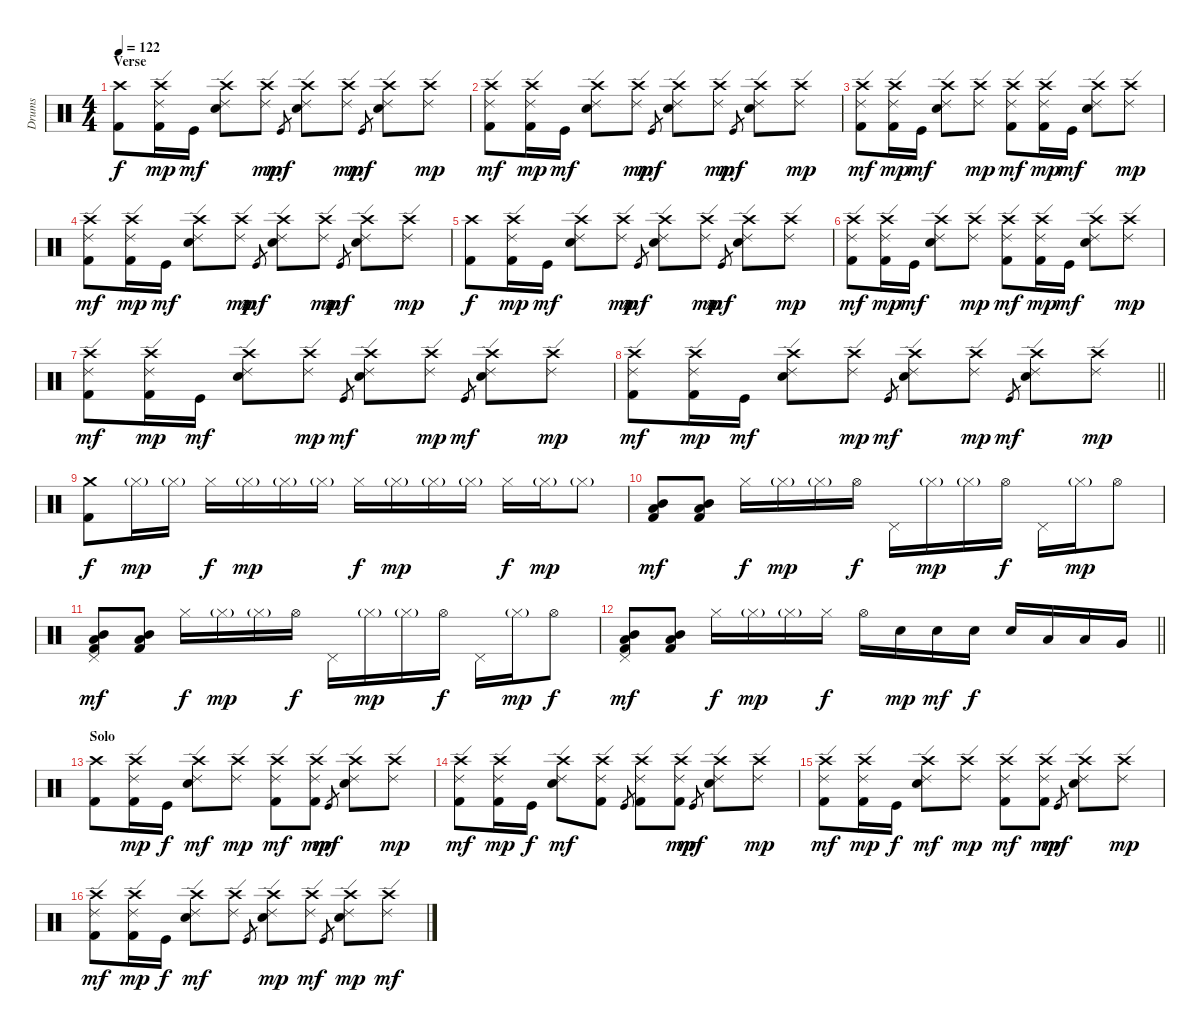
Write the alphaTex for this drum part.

\track ("Drums" "Drums") {instrument percussion}
\staff {score}
\articulation defaults
\ts (4 4)
\section ("" "Verse")
\tempo 122
\clef neutral
\ks c
("Crash high (hit)" "Kick (hit) 2").8{dy f} ("Crash high (hit)" "Ride (edge) 2" "Kick (hit) 2").16{dy mp} "Kick (hit)".16{dy mf} ("Crash high (hit)" "Ride (edge) 2" "Electric Snare (hit)").8 ("Crash high (hit)" "Ride (edge) 2").8{dy mp} "Kick (hit)".8{gr dy mf} ("Crash high (hit)" "Ride (edge) 2" "Electric Snare (hit)").8 ("Crash high (hit)" "Ride (edge) 2").8{dy mp} "Kick (hit)".8{gr dy mf} ("Crash high (hit)" "Ride (edge) 2" "Electric Snare (hit)").8 ("Crash high (hit)" "Ride (edge) 2").8{dy mp} |
("Crash high (hit)" "Ride (edge) 2" "Kick (hit) 2").8{dy mf} ("Crash high (hit)" "Ride (edge) 2" "Kick (hit) 2").16{dy mp} "Kick (hit)".16{dy mf} ("Crash high (hit)" "Ride (edge) 2" "Electric Snare (hit)").8 ("Crash high (hit)" "Ride (edge) 2").8{dy mp} "Kick (hit)".8{gr dy mf} ("Crash high (hit)" "Ride (edge) 2" "Electric Snare (hit)").8 ("Crash high (hit)" "Ride (edge) 2").8{dy mp} "Kick (hit)".8{gr dy mf} ("Crash high (hit)" "Ride (edge) 2" "Electric Snare (hit)").8 ("Crash high (hit)" "Ride (edge) 2").8{dy mp} |
("Crash high (hit)" "Ride (edge) 2" "Kick (hit) 2").8{dy mf} ("Crash high (hit)" "Ride (edge) 2" "Kick (hit) 2").16{dy mp} "Kick (hit)".16{dy mf} ("Crash high (hit)" "Ride (edge) 2" "Electric Snare (hit)").8 ("Crash high (hit)" "Ride (edge) 2").8{dy mp} ("Crash high (hit)" "Ride (edge) 2" "Kick (hit) 2").8{dy mf} ("Crash high (hit)" "Ride (edge) 2" "Kick (hit) 2").16{dy mp} "Kick (hit)".16{dy mf} ("Crash high (hit)" "Ride (edge) 2" "Electric Snare (hit)").8 ("Crash high (hit)" "Ride (edge) 2").8{dy mp} |
("Crash high (hit)" "Ride (edge) 2" "Kick (hit) 2").8{dy mf} ("Crash high (hit)" "Ride (edge) 2" "Kick (hit) 2").16{dy mp} "Kick (hit)".16{dy mf} ("Crash high (hit)" "Ride (edge) 2" "Electric Snare (hit)").8 ("Crash high (hit)" "Ride (edge) 2").8{dy mp} "Kick (hit)".8{gr dy mf} ("Crash high (hit)" "Ride (edge) 2" "Electric Snare (hit)").8 ("Crash high (hit)" "Ride (edge) 2").8{dy mp} "Kick (hit)".8{gr dy mf} ("Crash high (hit)" "Ride (edge) 2" "Electric Snare (hit)").8 ("Crash high (hit)" "Ride (edge) 2").8{dy mp} |
("Crash high (hit)" "Kick (hit) 2").8{dy f} ("Crash high (hit)" "Ride (edge) 2" "Kick (hit) 2").16{dy mp} "Kick (hit)".16{dy mf} ("Crash high (hit)" "Ride (edge) 2" "Electric Snare (hit)").8 ("Crash high (hit)" "Ride (edge) 2").8{dy mp} "Kick (hit)".8{gr dy mf} ("Crash high (hit)" "Ride (edge) 2" "Electric Snare (hit)").8 ("Crash high (hit)" "Ride (edge) 2").8{dy mp} "Kick (hit)".8{gr dy mf} ("Crash high (hit)" "Ride (edge) 2" "Electric Snare (hit)").8 ("Crash high (hit)" "Ride (edge) 2").8{dy mp} |
("Crash high (hit)" "Ride (edge) 2" "Kick (hit) 2").8{dy mf} ("Crash high (hit)" "Ride (edge) 2" "Kick (hit) 2").16{dy mp} "Kick (hit)".16{dy mf} ("Crash high (hit)" "Ride (edge) 2" "Electric Snare (hit)").8 ("Crash high (hit)" "Ride (edge) 2").8{dy mp} ("Crash high (hit)" "Ride (edge) 2" "Kick (hit) 2").8{dy mf} ("Crash high (hit)" "Ride (edge) 2" "Kick (hit) 2").16{dy mp} "Kick (hit)".16{dy mf} ("Crash high (hit)" "Ride (edge) 2" "Electric Snare (hit)").8 ("Crash high (hit)" "Ride (edge) 2").8{dy mp} |
("Crash high (hit)" "Ride (edge) 2" "Kick (hit) 2").8{dy mf} ("Crash high (hit)" "Ride (edge) 2" "Kick (hit) 2").16{dy mp} "Kick (hit)".16{dy mf} ("Crash high (hit)" "Ride (edge) 2" "Electric Snare (hit)").8 ("Crash high (hit)" "Ride (edge) 2").8{dy mp} "Kick (hit)".8{gr dy mf} ("Crash high (hit)" "Ride (edge) 2" "Electric Snare (hit)").8 ("Crash high (hit)" "Ride (edge) 2").8{dy mp} "Kick (hit)".8{gr dy mf} ("Crash high (hit)" "Ride (edge) 2" "Electric Snare (hit)").8 ("Crash high (hit)" "Ride (edge) 2").8{dy mp} |
\barLineRight lightlight
("Crash high (hit)" "Ride (edge) 2" "Kick (hit) 2").8{dy mf} ("Crash high (hit)" "Ride (edge) 2" "Kick (hit) 2").16{dy mp} "Kick (hit)".16{dy mf} ("Crash high (hit)" "Ride (edge) 2" "Electric Snare (hit)").8 ("Crash high (hit)" "Ride (edge) 2").8{dy mp} "Kick (hit)".8{gr dy mf} ("Crash high (hit)" "Ride (edge) 2" "Electric Snare (hit)").8 ("Crash high (hit)" "Ride (edge) 2").8{dy mp} "Kick (hit)".8{gr dy mf} ("Crash high (hit)" "Ride (edge) 2" "Electric Snare (hit)").8 ("Crash high (hit)" "Ride (edge) 2").8{dy mp} |
\section ("" "")
("Crash medium (hit)" "Kick (hit) 2").8{dy f} "Hi-Hat (closed)"{g}.16{dy mp} "Hi-Hat (closed)"{g}.16 "Hi-Hat (closed)".16{dy f} "Hi-Hat (closed)"{g}.16{dy mp} "Hi-Hat (closed)"{g}.16 "Hi-Hat (closed)"{g}.16 "Hi-Hat (closed)".16{dy f} "Hi-Hat (closed)"{g}.16{dy mp} "Hi-Hat (closed)"{g}.16 "Hi-Hat (closed)"{g}.16 "Hi-Hat (closed)".16{dy f} "Hi-Hat (closed)"{g}.16{dy mp} "Hi-Hat (closed)"{g}.8 |
("Low Floor Tom (hit)" "Mid Tom (hit)" "Kick (hit) 2").8{dy mf} ("Low Floor Tom (hit)" "Mid Tom (hit)" "Kick (hit) 2").8 "Hi-Hat (closed)".16{dy f} "Hi-Hat (closed)"{g}.16{dy mp} "Hi-Hat (closed)"{g}.16 "Hi-Hat (open)".16{dy f} "Pedal Hi-Hat (hit)".16 "Hi-Hat (closed)"{g}.16{dy mp} "Hi-Hat (closed)"{g}.16 "Hi-Hat (open)".16{dy f} "Pedal Hi-Hat (hit)".16 "Hi-Hat (closed)"{g}.16{dy mp} "Hi-Hat (open)".8 |
("Pedal Hi-Hat (hit)" "Low Floor Tom (hit)" "Mid Tom (hit)" "Kick (hit) 2").8{dy mf} ("Low Floor Tom (hit)" "Mid Tom (hit)" "Kick (hit) 2").8 "Hi-Hat (closed)".16{dy f} "Hi-Hat (closed)"{g}.16{dy mp} "Hi-Hat (closed)"{g}.16 "Hi-Hat (open)".16{dy f} "Pedal Hi-Hat (hit)".16 "Hi-Hat (closed)"{g}.16{dy mp} "Hi-Hat (closed)"{g}.16 "Hi-Hat (open)".16{dy f} "Pedal Hi-Hat (hit)".16 "Hi-Hat (closed)"{g}.16{dy mp} "Hi-Hat (open)".8{dy f} |
\barLineRight lightlight
("Pedal Hi-Hat (hit)" "Low Floor Tom (hit)" "Mid Tom (hit)" "Kick (hit) 2").8{dy mf} ("Low Floor Tom (hit)" "Mid Tom (hit)" "Kick (hit) 2").8 "Hi-Hat (closed)".16{dy f} "Hi-Hat (closed)"{g}.16{dy mp} "Hi-Hat (closed)"{g}.16 "Hi-Hat (closed)".16{dy f} "Hi-Hat (open)".16 "Electric Snare (hit)".16{dy mp} "Electric Snare (hit)".16{dy mf} "Electric Snare (hit)".16{dy f} "Electric Snare (hit)".16 "Low Tom (hit)".16 "Low Tom (hit)".16 "Very Low Tom (hit)".16 |
\section ("" "Solo")
("Crash high (hit)" "Kick (hit) 2").8 ("Crash high (hit)" "Ride (edge) 2" "Kick (hit) 2").16{dy mp} "Kick (hit)".16{dy f} ("Crash high (hit)" "Ride (edge) 2" "Electric Snare (hit)").8{dy mf} ("Crash high (hit)" "Ride (edge) 2").8{dy mp} ("Crash high (hit)" "Ride (edge) 2" "Kick (hit) 2").8{dy mf} ("Crash high (hit)" "Ride (edge) 2" "Kick (hit) 2").8{dy mp} "Kick (hit)".8{gr dy mf} ("Crash high (hit)" "Ride (edge) 2" "Electric Snare (hit)").8 ("Crash high (hit)" "Ride (edge) 2").8{dy mp} |
("Crash high (hit)" "Ride (edge) 2" "Kick (hit) 2").8{dy mf} ("Crash high (hit)" "Ride (edge) 2" "Kick (hit) 2").16{dy mp} "Kick (hit)".16{dy f} ("Crash high (hit)" "Ride (edge) 2" "Electric Snare (hit)").8{dy mf} ("Crash high (hit)" "Ride (edge) 2" "Kick (hit) 2").8 "Kick (hit)".8{gr} ("Crash high (hit)" "Ride (edge) 2" "Kick (hit) 2").8 ("Crash high (hit)" "Ride (edge) 2" "Kick (hit) 2").8{dy mp} "Kick (hit)".8{gr dy mf} ("Crash high (hit)" "Ride (edge) 2" "Electric Snare (hit)").8 ("Crash high (hit)" "Ride (edge) 2").8{dy mp} |
("Crash high (hit)" "Ride (edge) 2" "Kick (hit) 2").8{dy mf} ("Crash high (hit)" "Ride (edge) 2" "Kick (hit) 2").16{dy mp} "Kick (hit)".16{dy f} ("Crash high (hit)" "Ride (edge) 2" "Electric Snare (hit)").8{dy mf} ("Crash high (hit)" "Ride (edge) 2").8{dy mp} ("Crash high (hit)" "Ride (edge) 2" "Kick (hit) 2").8{dy mf} ("Crash high (hit)" "Ride (edge) 2" "Kick (hit) 2").8{dy mp} "Kick (hit)".8{gr dy mf} ("Crash high (hit)" "Ride (edge) 2" "Electric Snare (hit)").8 ("Crash high (hit)" "Ride (edge) 2").8{dy mp} |
("Crash high (hit)" "Ride (edge) 2" "Kick (hit) 2").8{dy mf} ("Crash high (hit)" "Ride (edge) 2" "Kick (hit) 2").16{dy mp} "Kick (hit)".16{dy f} ("Crash high (hit)" "Ride (edge) 2" "Electric Snare (hit)").8{dy mf} ("Crash high (hit)" "Ride (edge) 2").8 "Kick (hit)".8{gr} ("Crash high (hit)" "Ride (edge) 2" "Electric Snare (hit)").8{dy mp} ("Crash high (hit)" "Ride (edge) 2").8{dy mf} "Kick (hit)".8{gr} ("Crash high (hit)" "Ride (edge) 2" "Electric Snare (hit)").8{dy mp} ("Crash high (hit)" "Ride (edge) 2").8{dy mf}
